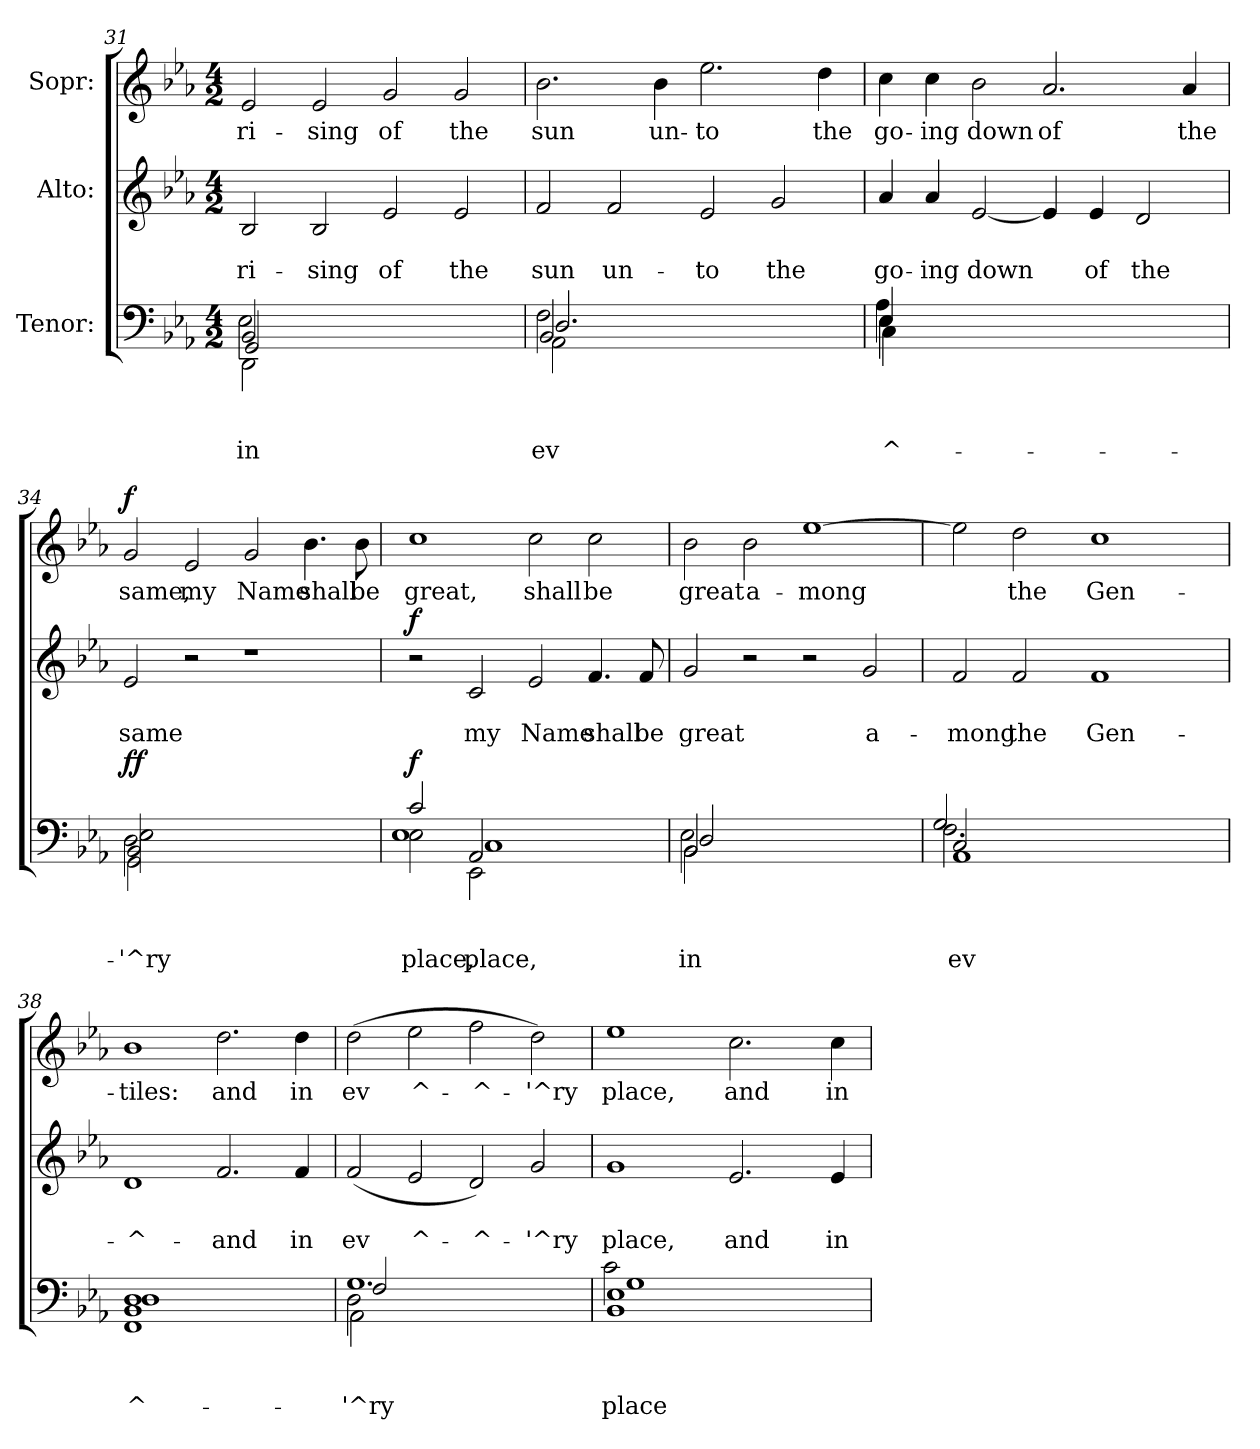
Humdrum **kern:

**kern	**text	**text	**text	**dynam	**kern	**text	**text	**dynam	**kern	**text	**dynam
*part3	*part3	*part3	*part3	*part3	*part2	*part2	*part2	*part2	*part1	*part1	*part1
*staff3	*staff3	*staff3	*staff3	*staff3	*staff2	*staff2	*staff2	*staff2	*staff1	*staff1	*staff1
*I"Tenor:	*	*	*	*	*I"Alto:	*	*	*	*I"Sopr:	*	*
*clefF4	*	*	*	*	*clefG2	*	*	*	*clefG2	*	*
*k[b-e-a-]	*	*	*	*	*k[b-e-a-]	*	*	*	*k[b-e-a-]	*	*
*E-:	*	*	*	*	*E-:	*	*	*	*E-:	*	*
*M4/2	*	*	*	*	*M4/2	*	*	*	*M4/2	*	*
=31	=31	=31	=31	=31	=31	=31	=31	=31	=31	=31	=31
!	!	!	!LO:LY:b	!	!	!	!	!	!	!	!
*^	*	*	*	*	*	*	*	*	*	*	*
!	!	!	!	!LO:LY:b	!	!	!	!LO:LY:b	!	!	!LO:LY:b	!
*^	*^	*	*	*	*	*	*	*	*	*	*	*
2BB-/	2E-\	2GG/	2DD\	.	.	in	.	2B-/	.	ri-	.	2e-/	ri-	.
!	!	!	!	!	!	!	!	!	!	!LO:LY:b	!	!	!LO:LY:b	!
1.ryy	1.ryy	1.ryy	1.ryy	.	.	.	.	2B-/	.	-sing	.	2e-/	-sing	.
!	!	!	!	!	!	!	!	!	!	!LO:LY:b	!	!	!LO:LY:b	!
.	.	.	.	.	.	.	.	2e-/	.	of	.	2g/	of	.
!	!	!	!	!	!	!	!	!	!	!LO:LY:b	!	!	!LO:LY:b	!
.	.	.	.	.	.	.	.	2e-/	.	the	.	2g/	the	.
=32	=32	=32	=32	=32	=32	=32	=32	=32	=32	=32	=32	=32	=32	=32
!	!	!	!	!	!	!LO:LY:b	!	!	!	!	!	!	!	!
!	!	!	!	!	!	!LO:LY:b	!	!	!	!LO:LY:b	!	!	!LO:LY:b	!
2F\	2BB-/	2.D/	2AA-\	.	.	ev	.	2f/	.	sun	.	2.b-\	sun	.
!	!	!	!	!	!	!	!	!	!	!LO:LY:b	!	!	!	!
1ryy	1ryy	.	1ryy	.	.	.	.	2f/	.	un-	.	.	.	.
!	!	!	!	!	!	!	!	!	!	!	!	!	!LO:LY:b	!
.	.	1ryy	.	.	.	.	.	.	.	.	.	4b-\	un-	.
!	!	!	!	!	!	!	!	!	!	!LO:LY:b	!	!	!LO:LY:b	!
.	.	.	.	.	.	.	.	2e-/	.	-to	.	2.ee-\	-to	.
!	!	!	!	!	!	!	!	!	!	!LO:LY:b	!	!	!	!
4ryy	4ryy	.	4ryy	.	.	.	.	2g/	.	the	.	.	.	.
!	!	!	!	!	!	!	!	!	!	!	!	!	!LO:LY:b	!
4ryy	4ryy	4ryy	4ryy	.	.	.	.	.	.	.	.	4dd\	the	.
=33	=33	=33	=33	=33	=33	=33	=33	=33	=33	=33	=33	=33	=33	=33
!	!	!	!	!	!	!LO:LY:b	!	!	!	!	!	!	!	!
!	!	!	!	!	!	!LO:LY:b	!	!	!	!LO:LY:b	!	!	!LO:LY:b	!
4E-\	4A-\	4E-/	4C\	.	.	-^-	.	4a-/	.	go-	.	4cc\	go-	.
!	!	!	!	!	!	!	!	!	!	!LO:LY:b	!	!	!LO:LY:b	!
1..ryy	1..ryy	1..ryy	1..ryy	.	.	.	.	4a-/	.	-ing	.	4cc\	-ing	.
!	!	!	!	!	!	!	!	!	!	!LO:LY:b	!	!	!LO:LY:b	!
.	.	.	.	.	.	.	.	[<2e-/	.	down	.	2b-\	down	.
!	!	!	!	!	!	!	!	!	!	!	!	!	!LO:LY:b	!
.	.	.	.	.	.	.	.	4e-/]	.	.	.	2.a-/	of	.
!	!	!	!	!	!	!	!	!	!	!LO:LY:b	!	!	!	!
.	.	.	.	.	.	.	.	4e-/	.	of	.	.	.	.
!	!	!	!	!	!	!	!	!	!	!LO:LY:b	!	!	!	!
.	.	.	.	.	.	.	.	2d/	.	the	.	.	.	.
!	!	!	!	!	!	!	!	!	!	!	!	!	!LO:LY:b	!
.	.	.	.	.	.	.	.	.	.	.	.	4a-/	the	.
!!LO:PB:g=z
=34	=34	=34	=34	=34	=34	=34	=34	=34	=34	=34	=34	=34	=34	=34
!	!	!	!	!	!	!LO:LY:b	!	!	!	!	!	!	!	!
!	!	!	!	!	!	!LO:LY:b	!LO:DY:a	!	!	!LO:LY:b	!	!	!LO:LY:b	!
!	!	!	!	!	!	!	!LO:DY:n=1:a	!	!	!	!	!	!	!LO:DY:a
2D\	2E-\	2BB-/	2GG\	.	.	'^ry	f f	2e-/	.	same	.	2g/	same,	f
!	!	!	!	!	!	!	!	!	!	!	!	!	!LO:LY:b	!
1.ryy	1.ryy	1.ryy	1.ryy	.	.	.	.	2r	.	.	.	2e-/	my	.
!	!	!	!	!	!	!	!	!	!	!	!	!	!LO:LY:b	!
.	.	.	.	.	.	.	.	1r	.	.	.	2g/	Name	.
!	!	!	!	!	!	!	!	!	!	!	!	!	!LO:LY:b	!
.	.	.	.	.	.	.	.	.	.	.	.	4.b-\	shall	.
!	!	!	!	!	!	!	!	!	!	!	!	!	!LO:LY:b	!
.	.	.	.	.	.	.	.	.	.	.	.	8b-\	be	.
=35	=35	=35	=35	=35	=35	=35	=35	=35	=35	=35	=35	=35	=35	=35
!	!	!	!	!	!	!LO:LY:b	!LO:DY:a	!	!	!	!LO:DY:a	!	!LO:LY:b	!
2E-\	1E-	2c/	2ryy	.	.	place,	f	2r	.	.	f	1cc	great,	.
!	!	!	!	!	!	!LO:LY:b	!	!	!	!	!	!	!	!
!	!	!	!	!	!	!LO:LY:b	!	!	!	!LO:LY:b	!	!	!	!
2AA-/	.	1C	2EE-\	.	.	place,	.	2c/	.	my	.	.	.	.
!	!	!	!	!	!	!	!	!	!	!LO:LY:b	!	!	!LO:LY:b	!
2ryy	2ryy	.	2ryy	.	.	.	.	2e-/	.	Name	.	2cc\	shall	.
!	!	!	!	!	!	!	!	!	!	!LO:LY:b	!	!	!LO:LY:b	!
2ryy	2ryy	2ryy	2ryy	.	.	.	.	4.f/	.	shall	.	2cc\	be	.
!	!	!	!	!	!	!	!	!	!	!LO:LY:b	!	!	!	!
.	.	.	.	.	.	.	.	8f/	.	be	.	.	.	.
=36	=36	=36	=36	=36	=36	=36	=36	=36	=36	=36	=36	=36	=36	=36
!	!	!	!	!	!	!LO:LY:b	!	!	!	!	!	!	!	!
!	!	!	!	!	!	!LO:LY:b	!	!	!	!LO:LY:b	!	!	!LO:LY:b	!
2BB-/	2E-\	2D/	2BB-\	.	.	in	.	2g/	.	great	.	2b-\	great	.
!	!	!	!	!	!	!	!	!	!	!	!	!	!LO:LY:b	!
1.ryy	1.ryy	1.ryy	1.ryy	.	.	.	.	2r	.	.	.	2b-\	a-	.
!	!	!	!	!	!	!	!	!	!	!	!	!	!LO:LY:b	!
.	.	.	.	.	.	.	.	2r	.	.	.	[>1ee-	-mong	.
!	!	!	!	!	!	!	!	!	!	!LO:LY:b	!	!	!	!
.	.	.	.	.	.	.	.	2g/	.	a-	.	.	.	.
!!LO:LB:g=z
=37	=37	=37	=37	=37	=37	=37	=37	=37	=37	=37	=37	=37	=37	=37
!	!	!	!	!	!	!LO:LY:b	!	!	!	!	!	!	!	!
!	!	!	!	!	!	!LO:LY:b	!	!	!	!LO:LY:b	!	!	!	!
2C/	2.F\	2G/	1AA-	.	.	ev	.	2f/	.	-mong	.	2ee-\]	.	.
!	!	!	!	!	!	!	!	!	!	!LO:LY:b	!	!	!LO:LY:b	!
1ryy	.	1ryy	.	.	.	.	.	2f/	.	the	.	2dd\	the	.
.	1ryy	.	.	.	.	.	.	.	.	.	.	.	.	.
!	!	!	!	!	!	!	!	!	!	!LO:LY:b	!	!	!LO:LY:b	!
.	.	.	1ryy	.	.	.	.	1f	.	Gen-	.	1cc	Gen-	.
2ryy	.	2ryy	.	.	.	.	.	.	.	.	.	.	.	.
.	4ryy	.	.	.	.	.	.	.	.	.	.	.	.	.
!!LO:LB:g=z
=38	=38	=38	=38	=38	=38	=38	=38	=38	=38	=38	=38	=38	=38	=38
!	!	!	!	!	!	!LO:LY:b	!	!	!	!	!	!	!	!
!	!	!	!	!	!	!LO:LY:b	!	!	!	!LO:LY:b	!	!	!LO:LY:b	!
1D	1BB-	1D	1FF	.	.	^-	.	1d	.	-^-	.	1b-	-tiles:	.
!	!	!	!	!	!	!	!	!	!	!LO:LY:b	!	!	!LO:LY:b	!
1ryy	1ryy	1ryy	1ryy	.	.	.	.	2.f/	.	-and	.	2.dd\	and	.
!	!	!	!	!	!	!	!	!	!	!LO:LY:b	!	!	!LO:LY:b	!
.	.	.	.	.	.	.	.	4f/	.	in	.	4dd\	in	.
=39	=39	=39	=39	=39	=39	=39	=39	=39	=39	=39	=39	=39	=39	=39
!	!	!	!	!	!	!LO:LY:b	!	!	!	!	!	!	!	!
!	!	!	!	!	!	!LO:LY:b	!	!	!	!LO:LY:b	!	!	!LO:LY:b	!
2D\	1.G	2F/	2AA-\	.	.	-'^ry	.	(<2f/	.	ev	.	(>2dd\	ev	.
!	!	!	!	!	!	!	!	!	!	!LO:LY:b	!	!	!LO:LY:b	!
2ryy	.	2ryy	2ryy	.	.	.	.	2e-/	.	^-	.	2ee-\	^-	.
!	!	!	!	!	!	!	!	!	!	!LO:LY:b	!	!	!LO:LY:b	!
1ryy	.	1ryy	1ryy	.	.	.	.	2d/)	.	-^-	.	2ff\	-^-	.
!	!	!	!	!	!	!	!	!	!	!LO:LY:b	!	!	!LO:LY:b	!
.	2ryy	.	.	.	.	.	.	2g/	.	-'^ry	.	2dd\)	-'^ry	.
=40	=40	=40	=40	=40	=40	=40	=40	=40	=40	=40	=40	=40	=40	=40
!	!	!	!	!	!	!LO:LY:b	!	!	!	!	!	!	!	!
!	!	!	!	!	!	!LO:LY:b	!	!	!	!LO:LY:b	!	!	!LO:LY:b	!
1E-	2c\	1G	1BB-	.	.	place	.	1g	.	place,	.	1ee-	place,	.
.	1ryy	.	.	.	.	.	.	.	.	.	.	.	.	.
!	!	!	!	!	!	!	!	!	!	!LO:LY:b	!	!	!LO:LY:b	!
1ryy	.	1ryy	1ryy	.	.	.	.	2.e-/	.	and	.	2.cc\	and	.
.	2ryy	.	.	.	.	.	.	.	.	.	.	.	.	.
!	!	!	!	!	!	!	!	!	!	!LO:LY:b	!	!	!LO:LY:b	!
.	.	.	.	.	.	.	.	4e-/	.	in	.	4cc\	in	.
*v	*v	*v	*v	*	*	*	*	*	*	*	*	*	*	*
=	=	=	=	=	=	=	=	=	=	=	=
*-	*-	*-	*-	*-	*-	*-	*-	*-	*-	*-	*-
